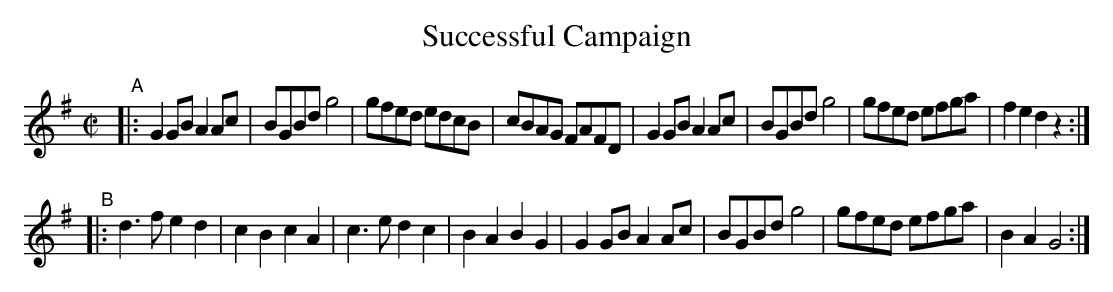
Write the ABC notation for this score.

X:1
T: Successful Campaign
L: 1/8
M: C|
K: G
"^A"|: G2GB A2Ac | BGBd g4   | gfed edcB | cBAG FAFD | G2GB A2Ac | BGBd g4 | gfed efga | f2e2 d2z2 :|
"^B"|: d3f  e2d2 | c2B2 c2A2 | c3e  d2c2 | B2A2 B2G2 | G2GB A2Ac | BGBd g4 | gfed efga | B2A2 G4 :|
